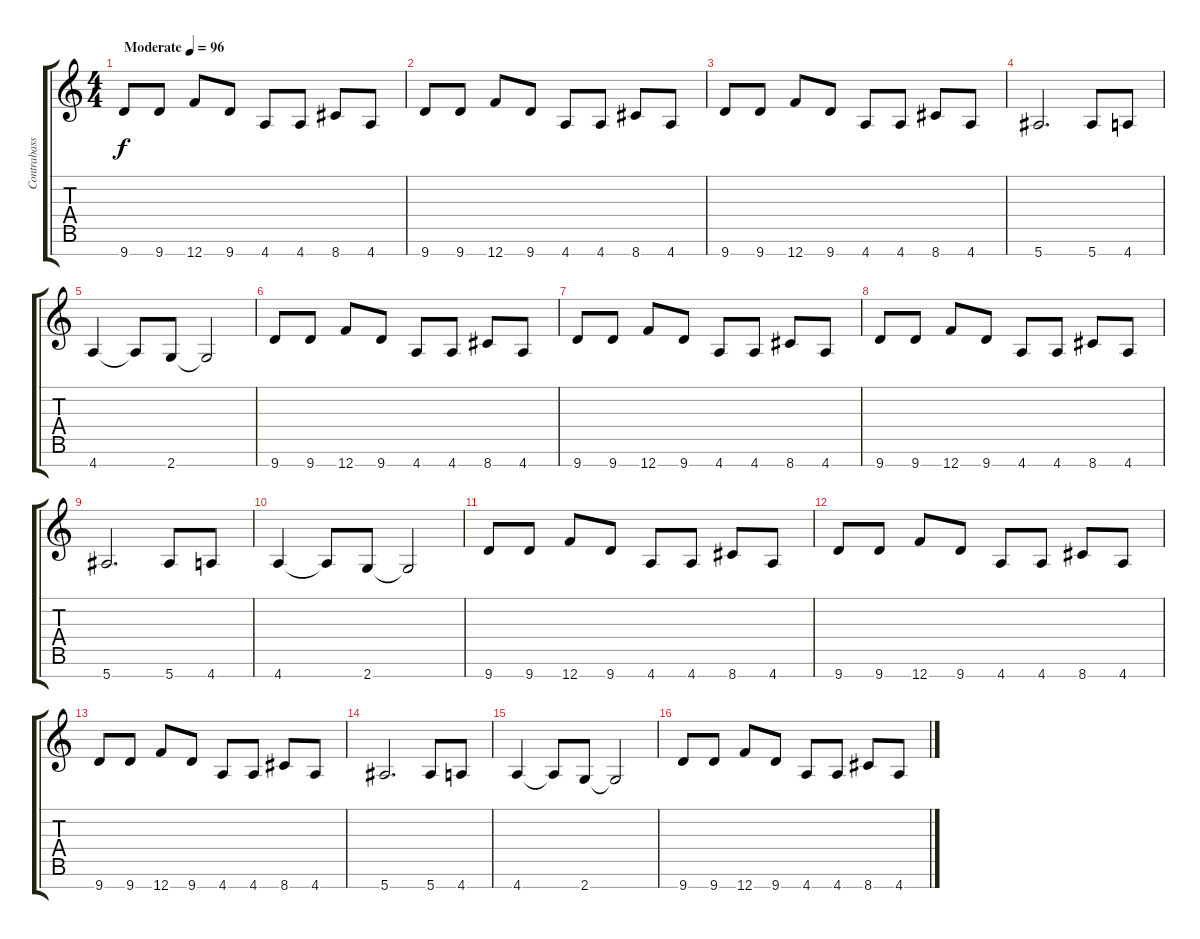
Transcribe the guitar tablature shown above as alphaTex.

\track ("Contrabass" "Contrabass") {instrument contrabass}
\staff {score tabs}
\tuning (E4 B3 G3 D3 A2 E2 F2) {hide}
\ts (4 4)
\tempo (96 "Moderate")
\clef g2
\ks c
9.7.8{dy f instrument contrabass} 9.7.8 12.7.8 9.7.8 4.7.8 4.7.8 8.7.8 4.7.8 |
9.7.8 9.7.8 12.7.8 9.7.8 4.7.8 4.7.8 8.7.8 4.7.8 |
9.7.8 9.7.8 12.7.8 9.7.8 4.7.8 4.7.8 8.7.8 4.7.8 |
5.7.2{d} 5.7.8 4.7.8 |
4.7.4 4.7{t}.8 2.7.8 2.7{t}.2 |
9.7.8 9.7.8 12.7.8 9.7.8 4.7.8 4.7.8 8.7.8 4.7.8 |
9.7.8 9.7.8 12.7.8 9.7.8 4.7.8 4.7.8 8.7.8 4.7.8 |
9.7.8 9.7.8 12.7.8 9.7.8 4.7.8 4.7.8 8.7.8 4.7.8 |
5.7.2{d} 5.7.8 4.7.8 |
4.7.4 4.7{t}.8 2.7.8 2.7{t}.2 |
9.7.8 9.7.8 12.7.8 9.7.8 4.7.8 4.7.8 8.7.8 4.7.8 |
9.7.8 9.7.8 12.7.8 9.7.8 4.7.8 4.7.8 8.7.8 4.7.8 |
9.7.8 9.7.8 12.7.8 9.7.8 4.7.8 4.7.8 8.7.8 4.7.8 |
5.7.2{d} 5.7.8 4.7.8 |
4.7.4 4.7{t}.8 2.7.8 2.7{t}.2 |
9.7.8 9.7.8 12.7.8 9.7.8 4.7.8 4.7.8 8.7.8 4.7.8
